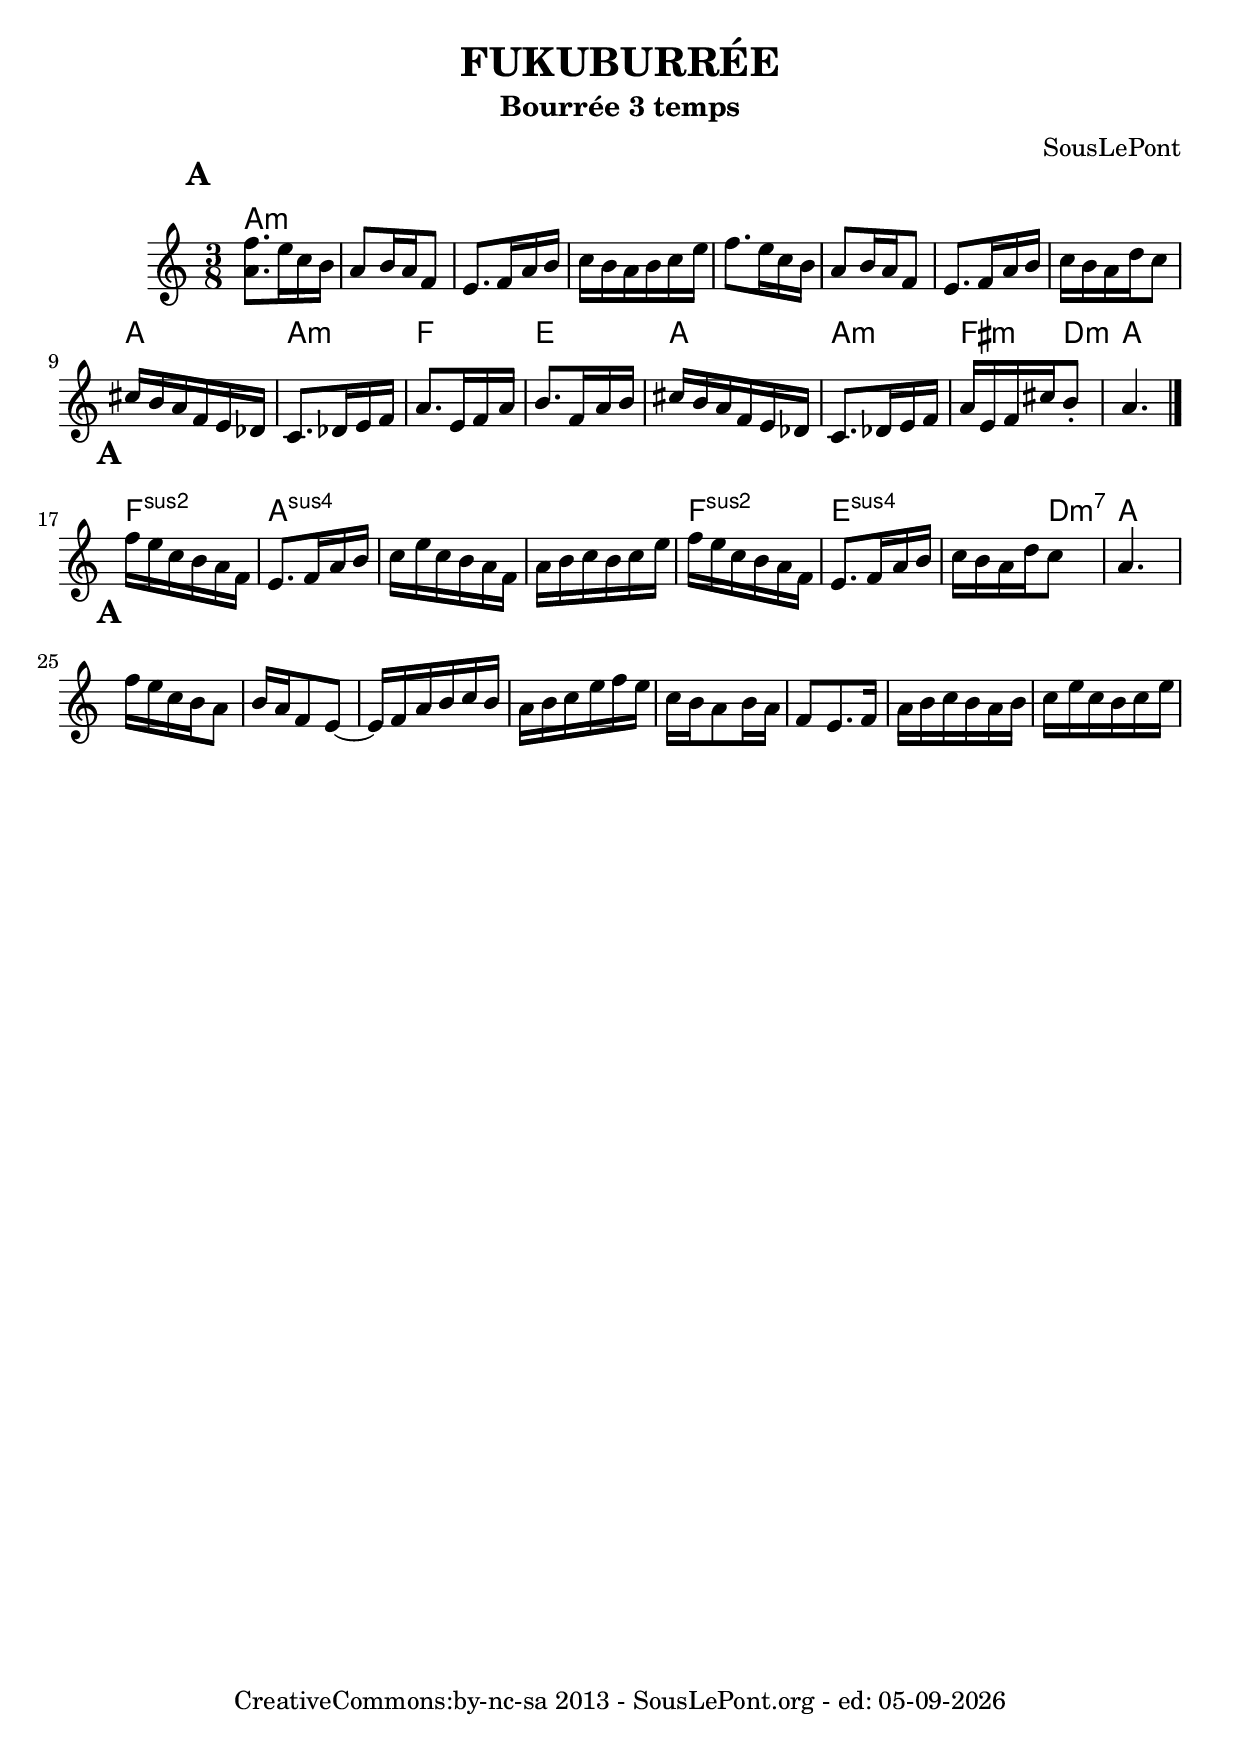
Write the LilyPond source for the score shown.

\version "2.10.0"
#(set-default-paper-size "a4")
#(set-global-staff-size 22)

\header{
	title = "FUKUBURRÉE"
	subtitle = "Bourrée 3 temps"
	composer = "SousLePont"
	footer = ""
    date = # ( strftime "%d-%m-%Y" ( localtime ( current-time ) ) )
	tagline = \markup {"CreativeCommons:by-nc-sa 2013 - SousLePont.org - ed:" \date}
        dedication = ""
}
%Décommente la ligne suivante pour gagner de la place
%\paper {between-system-space = 1.0\cm between-system-padding = 1 ragged-bottom=##f ragged-last-bottom=##f }
pipeSymbol = {\bar ":|:" \mark \default\break}

harmonies = { \chords {
     a4.:m s s s 
     s s s s 
     a a:m f e 
     a a:m fis4:m d8:m a4.
     f:sus2 a:sus4 s s
     f:sus2 e:sus4 s4 d8:m7 a
      
}}
melodie   =  \relative c'' { 
\time 3/8 \mark \default
<f a,>8. e16  c b 
a8 b16 a f8
e8. f16 a b
c b a b c e 
f 8. e16  c b 
a8 b16 a f8
e8. f16 a b
c b a d c8 | 

\repeat unfold 2{
  cis16 b a f e des
  c8. des16 e f
  }
\alternative {
  {a8. e16 f a
   b8. f16 a b}
  {a e f cis' b8-.
   a4.}}
\bar "|."\break
\mark #1
\repeat unfold 2{
  f'16 e c b a f 
  e8. f16 a b }
\alternative {
  {c e c b a f 
  a b c b c e}
  {c b a d c8
   a4.| }}
\mark #1
f'16 e  c b a8 
b16 a f8 e8~
e16 f a b c b
a b c e f e
c b a8 b16 a
f8 e8. f16 a b c b
a b c e c b c e |


}
droite    = \transpose g, g, { 

}
gauche    = \relative c { 

}

\score {
  <<
	\new ChordNames \harmonies	%grave les accords au dessus 	
	\new Staff = "" { \clef "treble" \override Score.RehearsalMark #'padding = #5 \set Score.markFormatter = #format-mark-circle-letters \set Score.skipBars = ##t \melodie }

%	\new PianoStaff = "" <<
%       \new Staff = "droite" \with {\override StaffSymbol #'staff-space = #(magstep -3)\override StaffSymbol #'thickness = #(magstep -3)}  {\set fontSize = #-3 \droite }
%       \new Staff = "gauche" { \clef "bass" \gauche }
%       >>
  >>    
  \midi {
    }
  \layout {}
}

